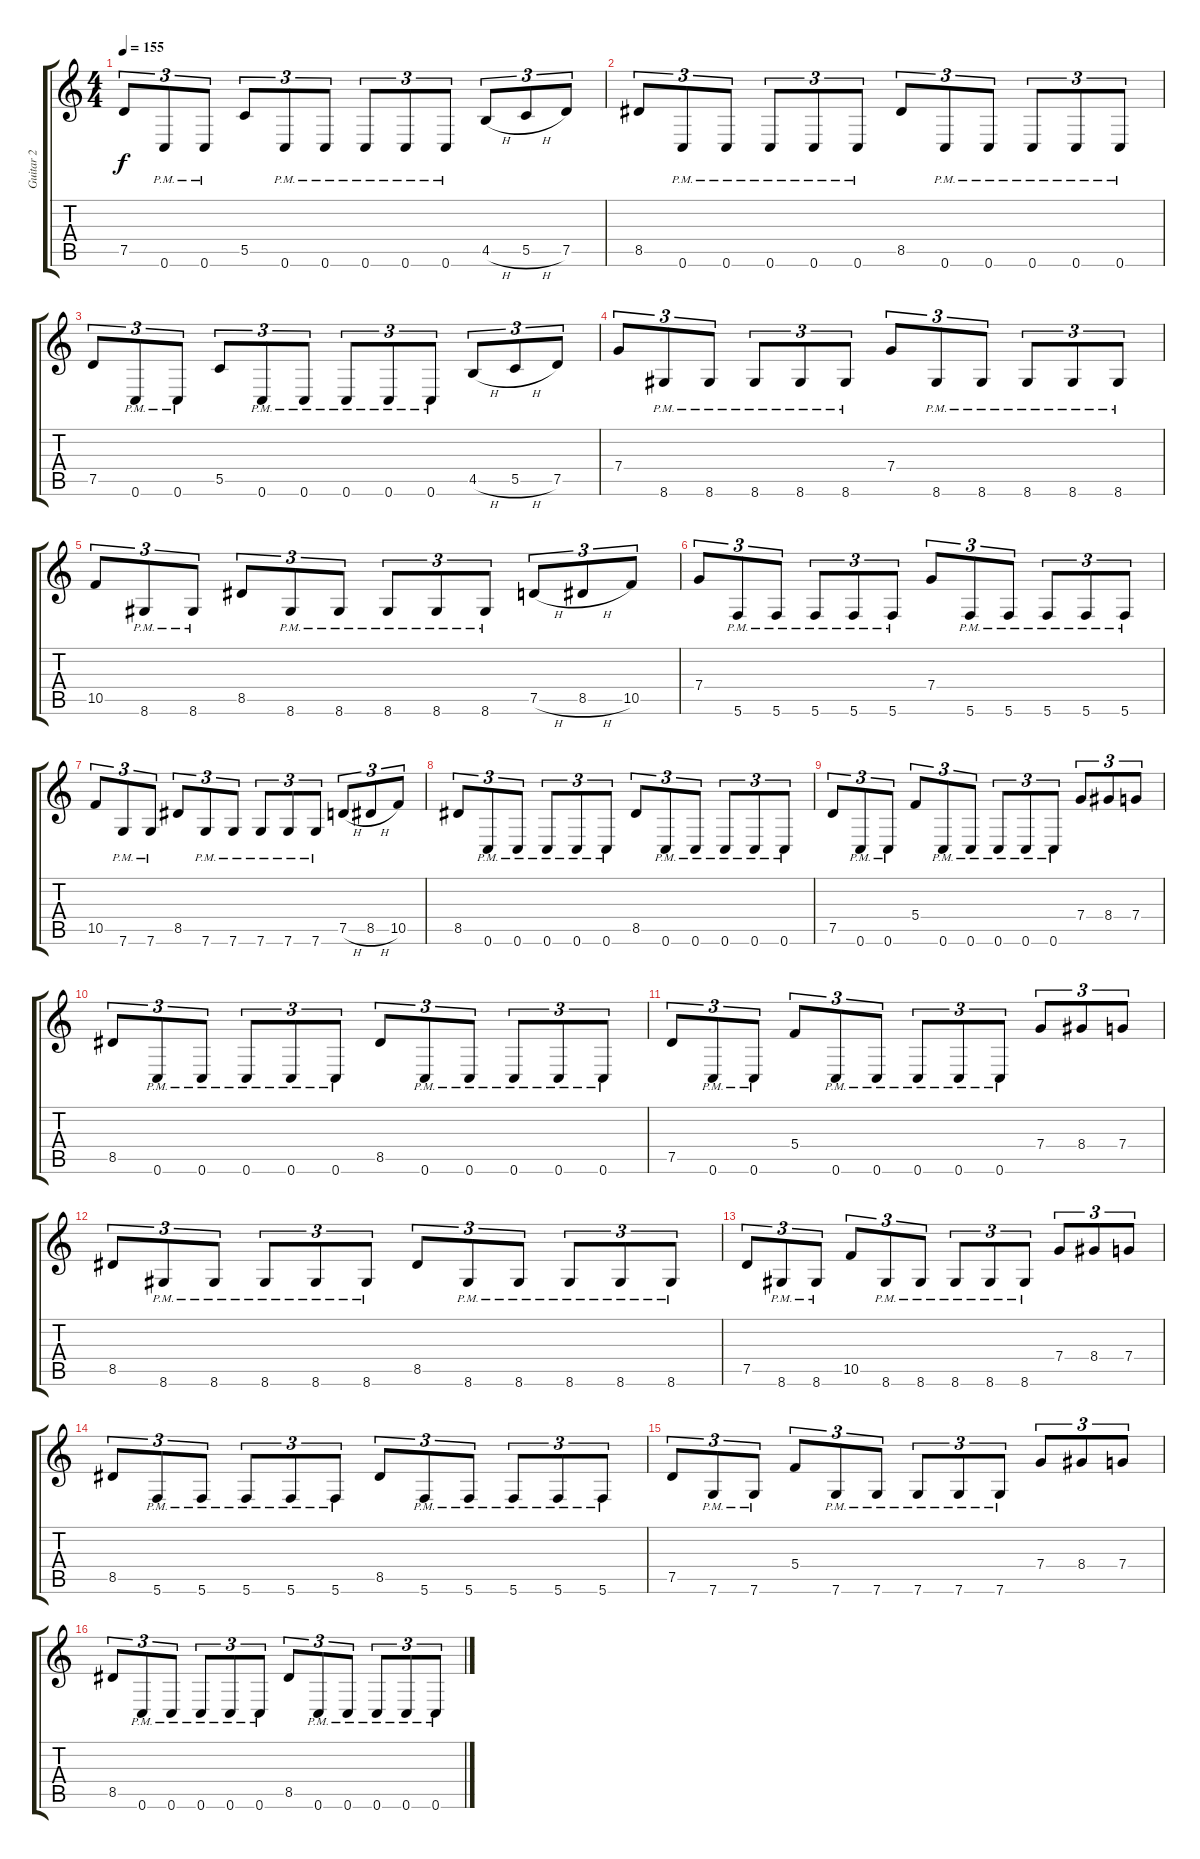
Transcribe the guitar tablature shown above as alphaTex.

\track ("Guitar 2" "Guitar 2") {instrument distortionguitar}
\staff {score tabs}
\tuning (D4 A3 F3 C3 G2 C2) {hide}
\ts (4 4)
\tempo 155
\clef g2
\ks c
7.5.8{tu (3 2) dy f} 0.6{pm}.8{tu (3 2)} 0.6{pm}.8{tu (3 2)} 5.5.8{tu (3 2)} 0.6{pm}.8{tu (3 2)} 0.6{pm}.8{tu (3 2)} 0.6{pm}.8{tu (3 2)} 0.6{pm}.8{tu (3 2)} 0.6{pm}.8{tu (3 2)} 4.5{h}.8{tu (3 2)} 5.5{h}.8{tu (3 2)} 7.5.8{tu (3 2)} |
8.5.8{tu (3 2)} 0.6{pm}.8{tu (3 2)} 0.6{pm}.8{tu (3 2)} 0.6{pm}.8{tu (3 2)} 0.6{pm}.8{tu (3 2)} 0.6{pm}.8{tu (3 2)} 8.5.8{tu (3 2)} 0.6{pm}.8{tu (3 2)} 0.6{pm}.8{tu (3 2)} 0.6{pm}.8{tu (3 2)} 0.6{pm}.8{tu (3 2)} 0.6{pm}.8{tu (3 2)} |
7.5.8{tu (3 2)} 0.6{pm}.8{tu (3 2)} 0.6{pm}.8{tu (3 2)} 5.5.8{tu (3 2)} 0.6{pm}.8{tu (3 2)} 0.6{pm}.8{tu (3 2)} 0.6{pm}.8{tu (3 2)} 0.6{pm}.8{tu (3 2)} 0.6{pm}.8{tu (3 2)} 4.5{h}.8{tu (3 2)} 5.5{h}.8{tu (3 2)} 7.5.8{tu (3 2)} |
7.4.8{tu (3 2)} 8.6{pm}.8{tu (3 2)} 8.6{pm}.8{tu (3 2)} 8.6{pm}.8{tu (3 2)} 8.6{pm}.8{tu (3 2)} 8.6{pm}.8{tu (3 2)} 7.4.8{tu (3 2)} 8.6{pm}.8{tu (3 2)} 8.6{pm}.8{tu (3 2)} 8.6{pm}.8{tu (3 2)} 8.6{pm}.8{tu (3 2)} 8.6{pm}.8{tu (3 2)} |
10.5.8{tu (3 2)} 8.6{pm}.8{tu (3 2)} 8.6{pm}.8{tu (3 2)} 8.5.8{tu (3 2)} 8.6{pm}.8{tu (3 2)} 8.6{pm}.8{tu (3 2)} 8.6{pm}.8{tu (3 2)} 8.6{pm}.8{tu (3 2)} 8.6{pm}.8{tu (3 2)} 7.5{h}.8{tu (3 2)} 8.5{h}.8{tu (3 2)} 10.5.8{tu (3 2)} |
7.4.8{tu (3 2)} 5.6{pm}.8{tu (3 2)} 5.6{pm}.8{tu (3 2)} 5.6{pm}.8{tu (3 2)} 5.6{pm}.8{tu (3 2)} 5.6{pm}.8{tu (3 2)} 7.4.8{tu (3 2)} 5.6{pm}.8{tu (3 2)} 5.6{pm}.8{tu (3 2)} 5.6{pm}.8{tu (3 2)} 5.6{pm}.8{tu (3 2)} 5.6{pm}.8{tu (3 2)} |
10.5.8{tu (3 2)} 7.6{pm}.8{tu (3 2)} 7.6{pm}.8{tu (3 2)} 8.5.8{tu (3 2)} 7.6{pm}.8{tu (3 2)} 7.6{pm}.8{tu (3 2)} 7.6{pm}.8{tu (3 2)} 7.6{pm}.8{tu (3 2)} 7.6{pm}.8{tu (3 2)} 7.5{h}.8{tu (3 2)} 8.5{h}.8{tu (3 2)} 10.5.8{tu (3 2)} |
8.5.8{tu (3 2)} 0.6{pm}.8{tu (3 2)} 0.6{pm}.8{tu (3 2)} 0.6{pm}.8{tu (3 2)} 0.6{pm}.8{tu (3 2)} 0.6{pm}.8{tu (3 2)} 8.5.8{tu (3 2)} 0.6{pm}.8{tu (3 2)} 0.6{pm}.8{tu (3 2)} 0.6{pm}.8{tu (3 2)} 0.6{pm}.8{tu (3 2)} 0.6{pm}.8{tu (3 2)} |
7.5.8{tu (3 2)} 0.6{pm}.8{tu (3 2)} 0.6{pm}.8{tu (3 2)} 5.4.8{tu (3 2)} 0.6{pm}.8{tu (3 2)} 0.6{pm}.8{tu (3 2)} 0.6{pm}.8{tu (3 2)} 0.6{pm}.8{tu (3 2)} 0.6{pm}.8{tu (3 2)} 7.4.8{tu (3 2)} 8.4.8{tu (3 2)} 7.4.8{tu (3 2)} |
8.5.8{tu (3 2)} 0.6{pm}.8{tu (3 2)} 0.6{pm}.8{tu (3 2)} 0.6{pm}.8{tu (3 2)} 0.6{pm}.8{tu (3 2)} 0.6{pm}.8{tu (3 2)} 8.5.8{tu (3 2)} 0.6{pm}.8{tu (3 2)} 0.6{pm}.8{tu (3 2)} 0.6{pm}.8{tu (3 2)} 0.6{pm}.8{tu (3 2)} 0.6{pm}.8{tu (3 2)} |
7.5.8{tu (3 2)} 0.6{pm}.8{tu (3 2)} 0.6{pm}.8{tu (3 2)} 5.4.8{tu (3 2)} 0.6{pm}.8{tu (3 2)} 0.6{pm}.8{tu (3 2)} 0.6{pm}.8{tu (3 2)} 0.6{pm}.8{tu (3 2)} 0.6{pm}.8{tu (3 2)} 7.4.8{tu (3 2)} 8.4.8{tu (3 2)} 7.4.8{tu (3 2)} |
8.5.8{tu (3 2)} 8.6{pm}.8{tu (3 2)} 8.6{pm}.8{tu (3 2)} 8.6{pm}.8{tu (3 2)} 8.6{pm}.8{tu (3 2)} 8.6{pm}.8{tu (3 2)} 8.5.8{tu (3 2)} 8.6{pm}.8{tu (3 2)} 8.6{pm}.8{tu (3 2)} 8.6{pm}.8{tu (3 2)} 8.6{pm}.8{tu (3 2)} 8.6{pm}.8{tu (3 2)} |
7.5.8{tu (3 2)} 8.6{pm}.8{tu (3 2)} 8.6{pm}.8{tu (3 2)} 10.5.8{tu (3 2)} 8.6{pm}.8{tu (3 2)} 8.6{pm}.8{tu (3 2)} 8.6{pm}.8{tu (3 2)} 8.6{pm}.8{tu (3 2)} 8.6{pm}.8{tu (3 2)} 7.4.8{tu (3 2)} 8.4.8{tu (3 2)} 7.4.8{tu (3 2)} |
8.5.8{tu (3 2)} 5.6{pm}.8{tu (3 2)} 5.6{pm}.8{tu (3 2)} 5.6{pm}.8{tu (3 2)} 5.6{pm}.8{tu (3 2)} 5.6{pm}.8{tu (3 2)} 8.5.8{tu (3 2)} 5.6{pm}.8{tu (3 2)} 5.6{pm}.8{tu (3 2)} 5.6{pm}.8{tu (3 2)} 5.6{pm}.8{tu (3 2)} 5.6{pm}.8{tu (3 2)} |
7.5.8{tu (3 2)} 7.6{pm}.8{tu (3 2)} 7.6{pm}.8{tu (3 2)} 5.4.8{tu (3 2)} 7.6{pm}.8{tu (3 2)} 7.6{pm}.8{tu (3 2)} 7.6{pm}.8{tu (3 2)} 7.6{pm}.8{tu (3 2)} 7.6{pm}.8{tu (3 2)} 7.4.8{tu (3 2)} 8.4.8{tu (3 2)} 7.4.8{tu (3 2)} |
8.5.8{tu (3 2)} 0.6{pm}.8{tu (3 2)} 0.6{pm}.8{tu (3 2)} 0.6{pm}.8{tu (3 2)} 0.6{pm}.8{tu (3 2)} 0.6{pm}.8{tu (3 2)} 8.5.8{tu (3 2)} 0.6{pm}.8{tu (3 2)} 0.6{pm}.8{tu (3 2)} 0.6{pm}.8{tu (3 2)} 0.6{pm}.8{tu (3 2)} 0.6{pm}.8{tu (3 2)}
